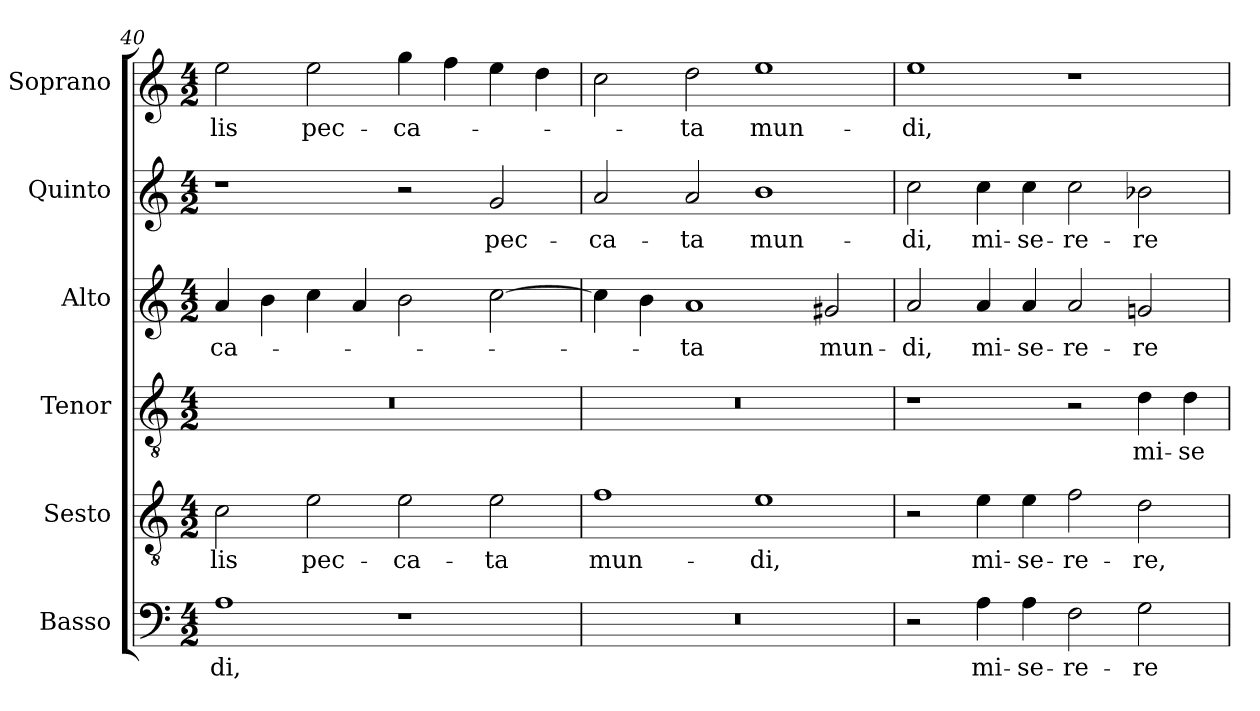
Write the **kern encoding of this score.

**kern	**text	**kern	**text	**kern	**text	**kern	**text	**kern	**text	**kern	**text
*part6	*part6	*part5	*part5	*part4	*part4	*part3	*part3	*part2	*part2	*part1	*part1
*staff6	*staff6	*staff5	*staff5	*staff4	*staff4	*staff3	*staff3	*staff2	*staff2	*staff1	*staff1
*I"Basso	*	*I"Sesto	*	*I"Tenor	*	*I"Alto	*	*I"Quinto	*	*I"Soprano	*
*	*	*I'T.	*	*I'T.	*	*I'A.	*	*	*	*I'Sop.	*
*clefF4	*	*clefGv2	*	*clefGv2	*	*clefG2	*	*clefG2	*	*clefG2	*
*	*	*ITrd7c12	*	*ITrd7c12	*	*	*	*	*	*	*
*k[]	*	*k[]	*	*k[]	*	*k[]	*	*k[]	*	*k[]	*
*C:	*	*C:	*	*C:	*	*C:	*	*C:	*	*C:	*
*M4/2	*	*M4/2	*	*M4/2	*	*M4/2	*	*M4/2	*	*M4/2	*
=40	=40	=40	=40	=40	=40	=40	=40	=40	=40	=40	=40
!	!LO:LY:b:color=#000000	!	!	!	!	!	!	!	!	!	!
!	!	!	!LO:LY:b:color=#000000	!LO:N:vis=1	!	!	!	!	!	!	!
!	!	!	!	!	!	!	!LO:LY:b:color=#000000	!	!	!	!
!	!	!	!	!	!	!	!	!	!	!	!LO:LY:b:color=#000000
1Ai	-di,	2Ci\	-lis	0r	.	4ai/	-ca-	1r	.	2eei\	-lis
.	.	.	.	.	.	4bi\	.	.	.	.	.
!	!	!	!LO:LY:b:color=#000000	!	!	!	!	!	!	!	!
!	!	!	!	!	!	!	!	!	!	!	!LO:LY:b:color=#000000
.	.	2Ei\	pec-	.	.	4cci\	.	.	.	2eei\	pec-
.	.	.	.	.	.	4ai/	.	.	.	.	.
!	!	!	!LO:LY:b:color=#000000	!	!	!	!	!	!	!	!
!	!	!	!	!	!	!	!	!	!	!	!LO:LY:b:color=#000000
1r	.	2Ei\	-ca-	.	.	2bi\	.	2r	.	4ggi\	-ca-
.	.	.	.	.	.	.	.	.	.	4ffi\	.
!	!	!	!LO:LY:b:color=#000000	!	!	!	!	!	!	!	!
!	!	!	!	!	!	!	!	!	!LO:LY:b:color=#000000	!	!
.	.	2Ei\	-ta	.	.	[2cci\	.	2gi/	pec-	4eei\	.
.	.	.	.	.	.	.	.	.	.	4ddi\	.
=41	=41	=41	=41	=41	=41	=41	=41	=41	=41	=41	=41
!LO:N:vis=1	!	!	!	!	!	!	!	!	!	!	!
!	!	!	!LO:LY:b:color=#000000	!LO:N:vis=1	!	!	!	!	!	!	!
!	!	!	!	!	!	!	!	!	!LO:LY:b:color=#000000	!	!
0r	.	1Fi	mun-	0r	.	4cci\]	.	2ai/	-ca-	2cci\	.
.	.	.	.	.	.	4bi\	.	.	.	.	.
!	!	!	!	!	!	!	!LO:LY:b:color=#000000	!	!	!	!
!	!	!	!	!	!	!	!	!	!LO:LY:b:color=#000000	!	!
!	!	!	!	!	!	!	!	!	!	!	!LO:LY:b:color=#000000
.	.	.	.	.	.	1ai	-ta	2ai/	-ta	2ddi\	-ta
!	!	!	!LO:LY:b:color=#000000	!	!	!	!	!	!	!	!
!	!	!	!	!	!	!	!	!	!LO:LY:b:color=#000000	!	!
!	!	!	!	!	!	!	!	!	!	!	!LO:LY:b:color=#000000
.	.	1Ei	-di,	.	.	.	.	1bi	mun-	1eei	mun-
!	!	!	!	!	!	!	!LO:LY:b:color=#000000	!	!	!	!
.	.	.	.	.	.	2g#Xi/	mun-	.	.	.	.
!!LO:PB:g=z
=42	=42	=42	=42	=42	=42	=42	=42	=42	=42	=42	=42
!	!	!	!	!	!	!	!LO:LY:b:color=#000000	!	!	!	!
!	!	!	!	!	!	!	!	!	!LO:LY:b:color=#000000	!	!
!	!	!	!	!	!	!	!	!	!	!	!LO:LY:b:color=#000000
2r	.	2r	.	1r	.	2ai/	-di,	2cci\	-di,	1eei	-di,
!	!LO:LY:b:color=#000000	!	!	!	!	!	!	!	!	!	!
!	!	!	!LO:LY:b:color=#000000	!	!	!	!	!	!	!	!
!	!	!	!	!	!	!	!LO:LY:b:color=#000000	!	!	!	!
!	!	!	!	!	!	!	!	!	!LO:LY:b:color=#000000	!	!
4Ai\	mi-	4Ei\	mi-	.	.	4ai/	mi-	4cci\	mi-	.	.
!	!LO:LY:b:color=#000000	!	!	!	!	!	!	!	!	!	!
!	!	!	!LO:LY:b:color=#000000	!	!	!	!	!	!	!	!
!	!	!	!	!	!	!	!LO:LY:b:color=#000000	!	!	!	!
!	!	!	!	!	!	!	!	!	!LO:LY:b:color=#000000	!	!
4Ai\	-se-	4Ei\	-se-	.	.	4ai/	-se-	4cci\	-se-	.	.
!	!LO:LY:b:color=#000000	!	!	!	!	!	!	!	!	!	!
!	!	!	!LO:LY:b:color=#000000	!	!	!	!	!	!	!	!
!	!	!	!	!	!	!	!LO:LY:b:color=#000000	!	!	!	!
!	!	!	!	!	!	!	!	!	!LO:LY:b:color=#000000	!	!
2Fi\	-re-	2Fi\	-re-	2r	.	2ai/	-re-	2cci\	-re-	1r	.
!	!LO:LY:b:color=#000000	!	!	!	!	!	!	!	!	!	!
!	!	!	!LO:LY:b:color=#000000	!	!	!	!	!	!	!	!
!	!	!	!	!	!LO:LY:b:color=#000000	!	!	!	!	!	!
!	!	!	!	!	!	!	!LO:LY:b:color=#000000	!	!	!	!
!	!	!	!	!	!	!	!	!	!LO:LY:b:color=#000000	!	!
2Gi\	-re	2Di\	-re,	4Di\	mi-	2gni/	-re	2b-Xi\	-re	.	.
!	!	!	!	!	!LO:LY:b:color=#000000	!	!	!	!	!	!
.	.	.	.	4Di\	-se-	.	.	.	.	.	.
=	=	=	=	=	=	=	=	=	=	=	=
*-	*-	*-	*-	*-	*-	*-	*-	*-	*-	*-	*-
